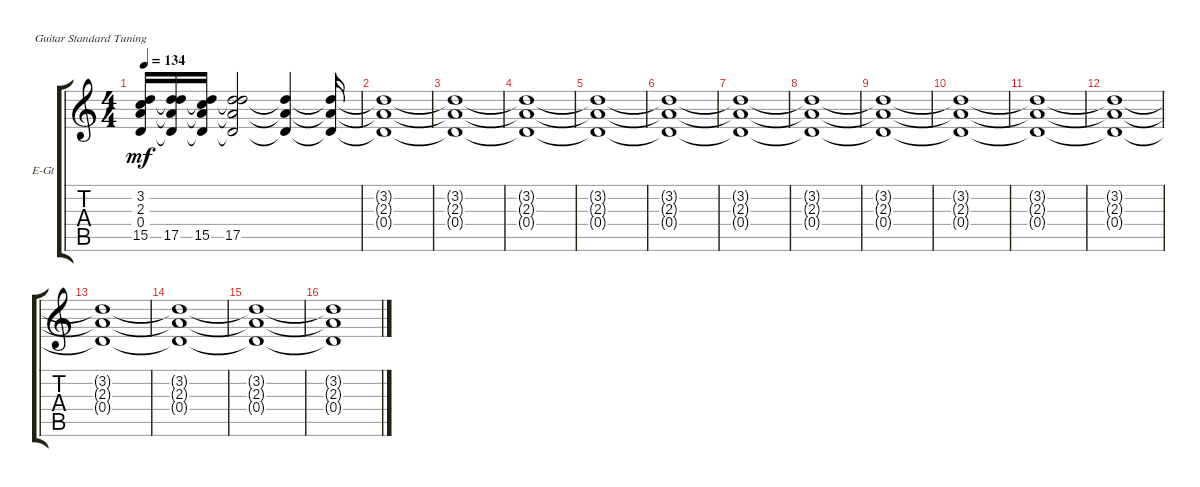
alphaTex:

\bracketExtendMode groupsimilarinstruments
\firstSystemTrackNameOrientation horizontal
\otherSystemsTrackNameOrientation horizontal
\track ("E-GT_solo(second)" "E-Gt") {instrument electricguitarclean}
\staff {score tabs}
\tuning (E4 B3 G3 D3 A2 E2)
\ts (4 4)
\tempo 134
\clef g2
\ks c
(3.2{t} 2.3{t} 0.4{t} 15.5).16{dy mf} (3.2{t} 2.3{t} 0.4{t} 17.5).16 (3.2{t} 2.3{t} 0.4{t} 15.5).16 (3.2{t} 2.3{t} 0.4{t} 17.5).2 (3.2{t} 2.3{t} 0.4{t}).4 (3.2{t} 2.3{t} 0.4{t}).16 |
(3.2{t} 2.3{t} 0.4{t}).1 |
(3.2{t} 2.3{t} 0.4{t}).1 |
(3.2{t} 2.3{t} 0.4{t}).1 |
(3.2{t} 2.3{t} 0.4{t}).1 |
(3.2{t} 2.3{t} 0.4{t}).1 |
(3.2{t} 2.3{t} 0.4{t}).1 |
(3.2{t} 2.3{t} 0.4{t}).1 |
(3.2{t} 2.3{t} 0.4{t}).1 |
(3.2{t} 2.3{t} 0.4{t}).1 |
(3.2{t} 2.3{t} 0.4{t}).1 |
(3.2{t} 2.3{t} 0.4{t}).1 |
(3.2{t} 2.3{t} 0.4{t}).1 |
(3.2{t} 2.3{t} 0.4{t}).1 |
(3.2{t} 2.3{t} 0.4{t}).1 |
(3.2{t} 2.3{t} 0.4{t}).1
